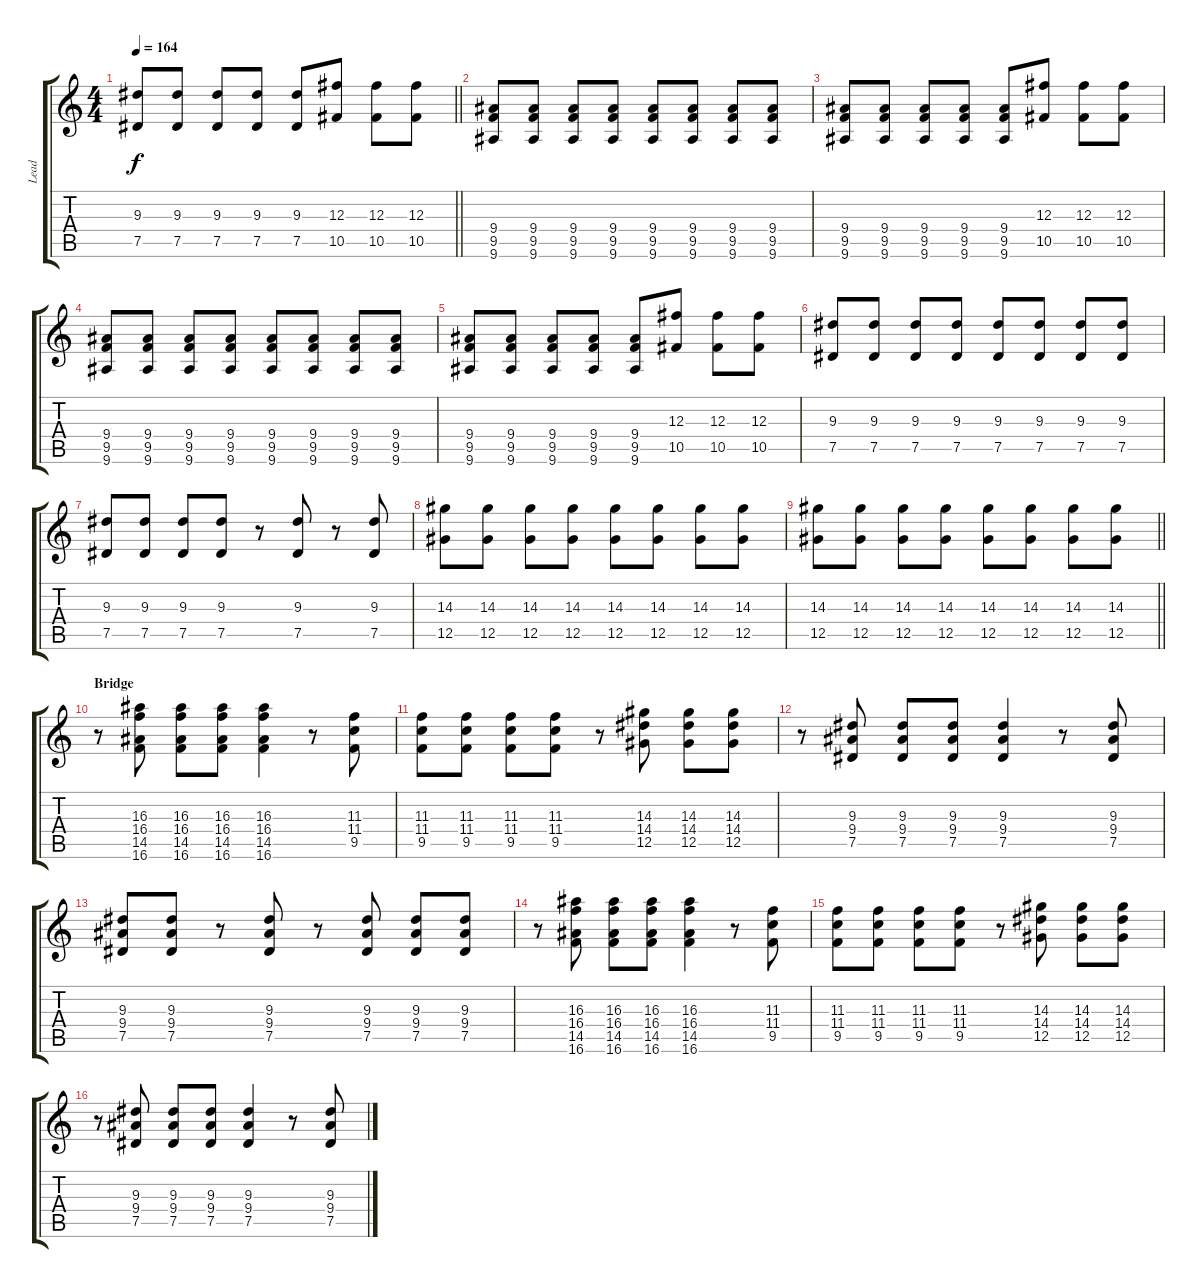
\track ("Lead" "Lead") {instrument distortionguitar}
\staff {score tabs}
\tuning (Eb4 Bb3 Gb3 Db3 Ab2 Db2) {hide}
\ts (4 4)
\tempo 164
\clef g2
\barLineRight lightlight
\ks c
(9.3 7.5).8{dy f} (9.3 7.5).8 (9.3 7.5).8 (9.3 7.5).8 (9.3 7.5).8 (12.3 10.5).8 (12.3 10.5).8 (12.3 10.5).8 |
(9.4 9.5 9.6).8 (9.4 9.5 9.6).8 (9.4 9.5 9.6).8 (9.4 9.5 9.6).8 (9.4 9.5 9.6).8 (9.4 9.5 9.6).8 (9.4 9.5 9.6).8 (9.4 9.5 9.6).8 |
(9.4 9.5 9.6).8 (9.4 9.5 9.6).8 (9.4 9.5 9.6).8 (9.4 9.5 9.6).8 (9.4 9.5 9.6).8 (12.3 10.5).8 (12.3 10.5).8 (12.3 10.5).8 |
(9.4 9.5 9.6).8 (9.4 9.5 9.6).8 (9.4 9.5 9.6).8 (9.4 9.5 9.6).8 (9.4 9.5 9.6).8 (9.4 9.5 9.6).8 (9.4 9.5 9.6).8 (9.4 9.5 9.6).8 |
(9.4 9.5 9.6).8 (9.4 9.5 9.6).8 (9.4 9.5 9.6).8 (9.4 9.5 9.6).8 (9.4 9.5 9.6).8 (12.3 10.5).8 (12.3 10.5).8 (12.3 10.5).8 |
(9.3 7.5).8 (9.3 7.5).8 (9.3 7.5).8 (9.3 7.5).8 (9.3 7.5).8 (9.3 7.5).8 (9.3 7.5).8 (9.3 7.5).8 |
(9.3 7.5).8 (9.3 7.5).8 (9.3 7.5).8 (9.3 7.5).8 r.8 (9.3 7.5).8 r.8 (9.3 7.5).8 |
(14.3 12.5).8 (14.3 12.5).8 (14.3 12.5).8 (14.3 12.5).8 (14.3 12.5).8 (14.3 12.5).8 (14.3 12.5).8 (14.3 12.5).8 |
\barLineRight lightlight
(14.3 12.5).8 (14.3 12.5).8 (14.3 12.5).8 (14.3 12.5).8 (14.3 12.5).8 (14.3 12.5).8 (14.3 12.5).8 (14.3 12.5).8 |
\section ("" "Bridge")
r.8 (16.3 16.4 14.5 16.6).8 (16.3 16.4 14.5 16.6).8 (16.3 16.4 14.5 16.6).8 (16.3 16.4 14.5 16.6).4 r.8 (11.3 11.4 9.5).8 |
(11.3 11.4 9.5).8 (11.3 11.4 9.5).8 (11.3 11.4 9.5).8 (11.3 11.4 9.5).8 r.8 (14.3 14.4 12.5).8 (14.3 14.4 12.5).8 (14.3 14.4 12.5).8 |
r.8 (9.3 9.4 7.5).8 (9.3 9.4 7.5).8 (9.3 9.4 7.5).8 (9.3 9.4 7.5).4 r.8 (9.3 9.4 7.5).8 |
(9.3 9.4 7.5).8 (9.3 9.4 7.5).8 r.8 (9.3 9.4 7.5).8 r.8 (9.3 9.4 7.5).8 (9.3 9.4 7.5).8 (9.3 9.4 7.5).8 |
r.8 (16.3 16.4 14.5 16.6).8 (16.3 16.4 14.5 16.6).8 (16.3 16.4 14.5 16.6).8 (16.3 16.4 14.5 16.6).4 r.8 (11.3 11.4 9.5).8 |
(11.3 11.4 9.5).8 (11.3 11.4 9.5).8 (11.3 11.4 9.5).8 (11.3 11.4 9.5).8 r.8 (14.3 14.4 12.5).8 (14.3 14.4 12.5).8 (14.3 14.4 12.5).8 |
r.8 (9.3 9.4 7.5).8 (9.3 9.4 7.5).8 (9.3 9.4 7.5).8 (9.3 9.4 7.5).4 r.8 (9.3 9.4 7.5).8
